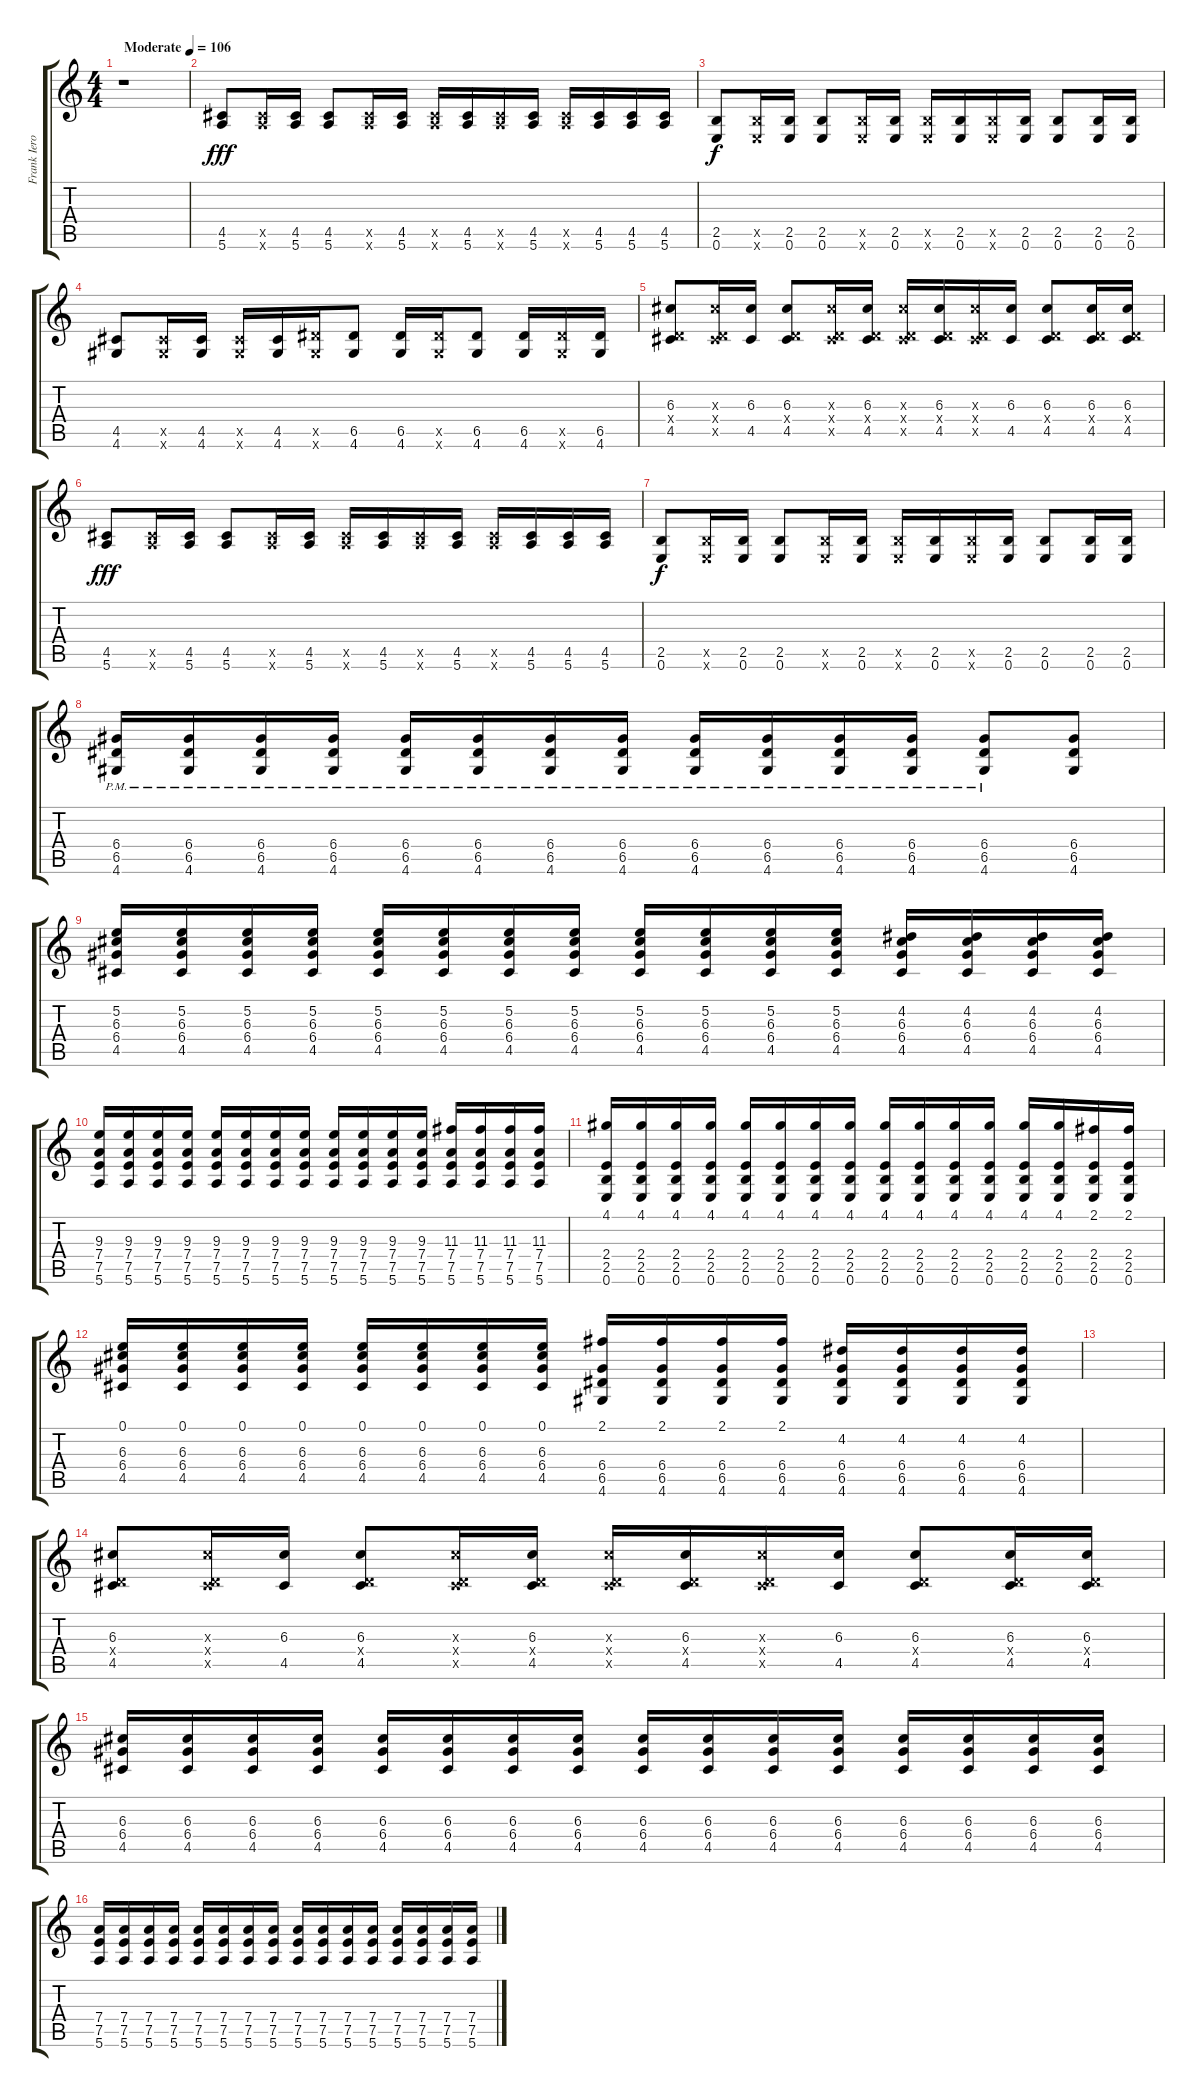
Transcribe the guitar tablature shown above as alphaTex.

\track ("Frank Iero" "Frank Iero") {instrument distortionguitar}
\staff {score tabs}
\tuning (E4 B3 G3 D3 A2 E2) {hide}
\ts (4 4)
\tempo (106 "Moderate")
\clef g2
\ks c
r.1{dy fff instrument distortionguitar} |
(4.5 5.6).8 (4.5{x} 5.6{x}).16 (4.5 5.6).16 (4.5 5.6).8 (4.5{x} 5.6{x}).16 (4.5 5.6).16 (4.5{x} 5.6{x}).16 (4.5 5.6).16 (4.5{x} 5.6{x}).16 (4.5 5.6).16 (4.5{x} 5.6{x}).16 (4.5 5.6).16 (4.5 5.6).16 (4.5 5.6).16 |
(2.5 0.6).8{dy f} (2.5{x} 0.6{x}).16 (2.5 0.6).16 (2.5 0.6).8 (2.5{x} 0.6{x}).16 (2.5 0.6).16 (2.5{x} 0.6{x}).16 (2.5 0.6).16 (2.5{x} 0.6{x}).16 (2.5 0.6).16 (2.5 0.6).8 (2.5 0.6).16 (2.5 0.6).16 |
(4.5 4.6).8 (4.5{x} 4.6{x}).16 (4.5 4.6).16 (4.5{x} 4.6{x}).16 (4.5 4.6).16 (6.5{x} 4.6{x}).16 (6.5 4.6).8 (6.5 4.6).16 (6.5{x} 4.6{x}).16 (6.5 4.6).8 (6.5 4.6).16 (6.5{x} 4.6{x}).16 (6.5 4.6).16 |
(6.3 0.4{x} 4.5).8 (6.3{x} 0.4{x} 4.5{x}).16 (6.3 4.5).16 (6.3 0.4{x} 4.5).8 (6.3{x} 0.4{x} 4.5{x}).16 (6.3 0.4{x} 4.5).16 (6.3{x} 0.4{x} 4.5{x}).16 (6.3 0.4{x} 4.5).16 (6.3{x} 0.4{x} 4.5{x}).16 (6.3 4.5).16 (6.3 0.4{x} 4.5).8 (6.3 0.4{x} 4.5).16 (6.3 0.4{x} 4.5).16 |
(4.5 5.6).8{dy fff} (4.5{x} 5.6{x}).16 (4.5 5.6).16 (4.5 5.6).8 (4.5{x} 5.6{x}).16 (4.5 5.6).16 (4.5{x} 5.6{x}).16 (4.5 5.6).16 (4.5{x} 5.6{x}).16 (4.5 5.6).16 (4.5{x} 5.6{x}).16 (4.5 5.6).16 (4.5 5.6).16 (4.5 5.6).16 |
(2.5 0.6).8{dy f} (2.5{x} 0.6{x}).16 (2.5 0.6).16 (2.5 0.6).8 (2.5{x} 0.6{x}).16 (2.5 0.6).16 (2.5{x} 0.6{x}).16 (2.5 0.6).16 (2.5{x} 0.6{x}).16 (2.5 0.6).16 (2.5 0.6).8 (2.5 0.6).16 (2.5 0.6).16 |
(6.4{pm} 6.5{pm} 4.6{pm}).16 (6.4{pm} 6.5{pm} 4.6{pm}).16 (6.4{pm} 6.5{pm} 4.6{pm}).16 (6.4{pm} 6.5{pm} 4.6{pm}).16 (6.4{pm} 6.5{pm} 4.6{pm}).16 (6.4{pm} 6.5{pm} 4.6{pm}).16 (6.4{pm} 6.5{pm} 4.6{pm}).16 (6.4{pm} 6.5{pm} 4.6{pm}).16 (6.4{pm} 6.5{pm} 4.6{pm}).16 (6.4{pm} 6.5{pm} 4.6{pm}).16 (6.4{pm} 6.5{pm} 4.6{pm}).16 (6.4{pm} 6.5{pm} 4.6{pm}).16 (6.4{pm} 6.5{pm} 4.6{pm}).8 (6.4 6.5 4.6).8 |
(5.2 6.3 6.4 4.5).16 (5.2 6.3 6.4 4.5).16 (5.2 6.3 6.4 4.5).16 (5.2 6.3 6.4 4.5).16 (5.2 6.3 6.4 4.5).16 (5.2 6.3 6.4 4.5).16 (5.2 6.3 6.4 4.5).16 (5.2 6.3 6.4 4.5).16 (5.2 6.3 6.4 4.5).16 (5.2 6.3 6.4 4.5).16 (5.2 6.3 6.4 4.5).16 (5.2 6.3 6.4 4.5).16 (4.2 6.3 6.4 4.5).16 (4.2 6.3 6.4 4.5).16 (4.2 6.3 6.4 4.5).16 (4.2 6.3 6.4 4.5).16 |
(9.3 7.4 7.5 5.6).16 (9.3 7.4 7.5 5.6).16 (9.3 7.4 7.5 5.6).16 (9.3 7.4 7.5 5.6).16 (9.3 7.4 7.5 5.6).16 (9.3 7.4 7.5 5.6).16 (9.3 7.4 7.5 5.6).16 (9.3 7.4 7.5 5.6).16 (9.3 7.4 7.5 5.6).16 (9.3 7.4 7.5 5.6).16 (9.3 7.4 7.5 5.6).16 (9.3 7.4 7.5 5.6).16 (11.3 7.4 7.5 5.6).16 (11.3 7.4 7.5 5.6).16 (11.3 7.4 7.5 5.6).16 (11.3 7.4 7.5 5.6).16 |
(4.1 2.4 2.5 0.6).16 (4.1 2.4 2.5 0.6).16 (4.1 2.4 2.5 0.6).16 (4.1 2.4 2.5 0.6).16 (4.1 2.4 2.5 0.6).16 (4.1 2.4 2.5 0.6).16 (4.1 2.4 2.5 0.6).16 (4.1 2.4 2.5 0.6).16 (4.1 2.4 2.5 0.6).16 (4.1 2.4 2.5 0.6).16 (4.1 2.4 2.5 0.6).16 (4.1 2.4 2.5 0.6).16 (4.1 2.4 2.5 0.6).16 (4.1 2.4 2.5 0.6).16 (2.1 2.4 2.5 0.6).16 (2.1 2.4 2.5 0.6).16 |
(0.1 6.3 6.4 4.5).16 (0.1 6.3 6.4 4.5).16 (0.1 6.3 6.4 4.5).16 (0.1 6.3 6.4 4.5).16 (0.1 6.3 6.4 4.5).16 (0.1 6.3 6.4 4.5).16 (0.1 6.3 6.4 4.5).16 (0.1 6.3 6.4 4.5).16 (2.1 6.4 6.5 4.6).16 (2.1 6.4 6.5 4.6).16 (2.1 6.4 6.5 4.6).16 (2.1 6.4 6.5 4.6).16 (4.2 6.4 6.5 4.6).16 (4.2 6.4 6.5 4.6).16 (4.2 6.4 6.5 4.6).16 (4.2 6.4 6.5 4.6).16 |
|
(6.3 0.4{x} 4.5).8 (6.3{x} 0.4{x} 4.5{x}).16 (6.3 4.5).16 (6.3 0.4{x} 4.5).8 (6.3{x} 0.4{x} 4.5{x}).16 (6.3 0.4{x} 4.5).16 (6.3{x} 0.4{x} 4.5{x}).16 (6.3 0.4{x} 4.5).16 (6.3{x} 0.4{x} 4.5{x}).16 (6.3 4.5).16 (6.3 0.4{x} 4.5).8 (6.3 0.4{x} 4.5).16 (6.3 0.4{x} 4.5).16 |
(6.3 6.4 4.5).16 (6.3 6.4 4.5).16 (6.3 6.4 4.5).16 (6.3 6.4 4.5).16 (6.3 6.4 4.5).16 (6.3 6.4 4.5).16 (6.3 6.4 4.5).16 (6.3 6.4 4.5).16 (6.3 6.4 4.5).16 (6.3 6.4 4.5).16 (6.3 6.4 4.5).16 (6.3 6.4 4.5).16 (6.3 6.4 4.5).16 (6.3 6.4 4.5).16 (6.3 6.4 4.5).16 (6.3 6.4 4.5).16 |
(7.4 7.5 5.6).16 (7.4 7.5 5.6).16 (7.4 7.5 5.6).16 (7.4 7.5 5.6).16 (7.4 7.5 5.6).16 (7.4 7.5 5.6).16 (7.4 7.5 5.6).16 (7.4 7.5 5.6).16 (7.4 7.5 5.6).16 (7.4 7.5 5.6).16 (7.4 7.5 5.6).16 (7.4 7.5 5.6).16 (7.4 7.5 5.6).16 (7.4 7.5 5.6).16 (7.4 7.5 5.6).16 (7.4 7.5 5.6).16
